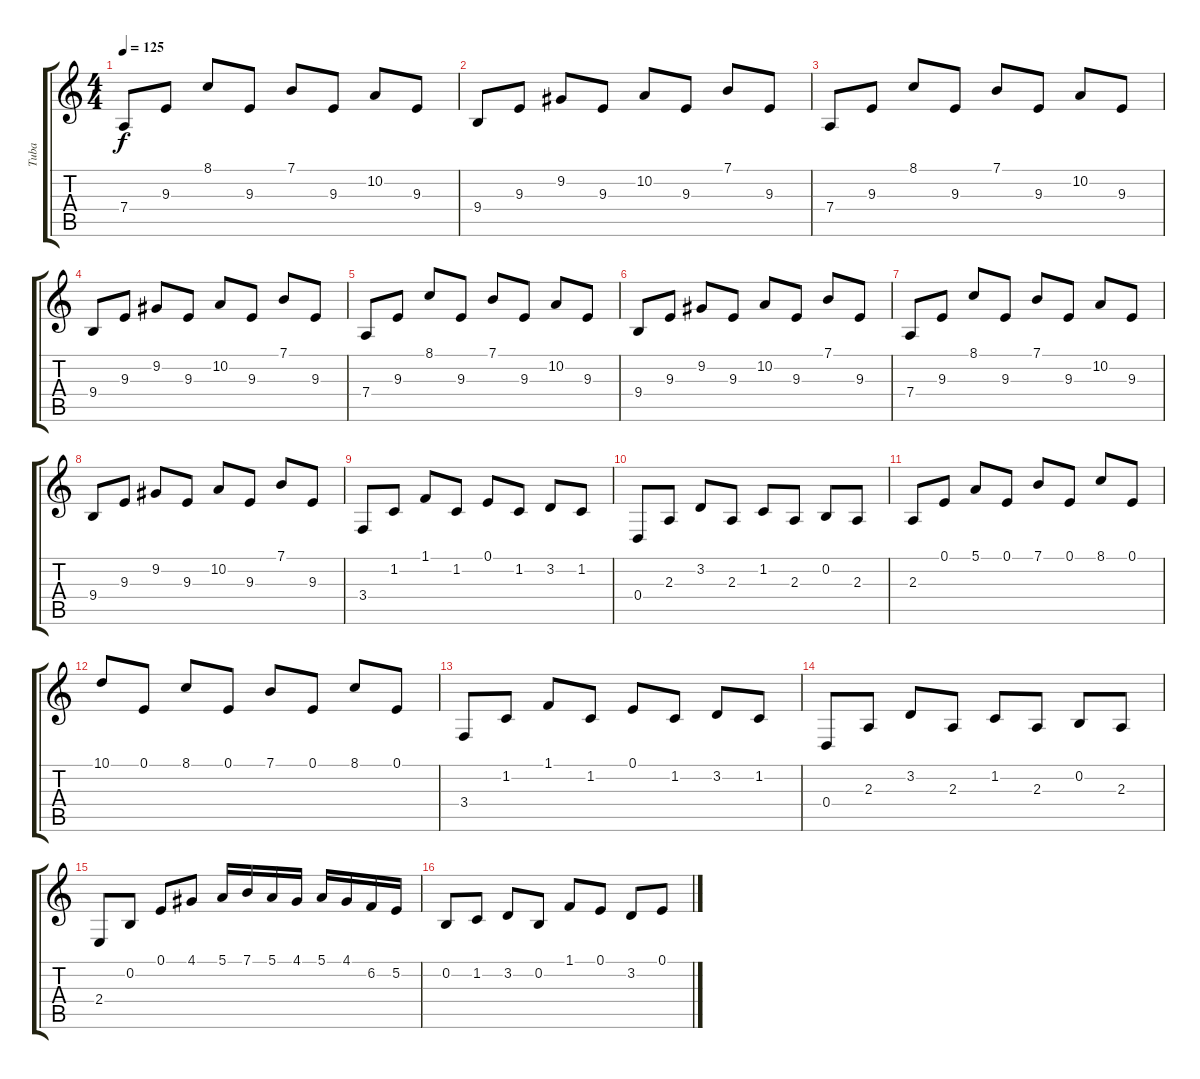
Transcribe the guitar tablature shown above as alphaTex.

\track ("Tuba" "Tuba") {instrument tuba}
\staff {score tabs}
\tuning (E4 B3 G3 D3 A2 E2) {hide}
\ts (4 4)
\tempo 125
\clef g2
\ks c
7.4.8{dy f instrument tuba} 9.3.8 8.1.8 9.3.8 7.1.8 9.3.8 10.2.8 9.3.8 |
9.4.8 9.3.8 9.2.8 9.3.8 10.2.8 9.3.8 7.1.8 9.3.8 |
7.4.8 9.3.8 8.1.8 9.3.8 7.1.8 9.3.8 10.2.8 9.3.8 |
9.4.8 9.3.8 9.2.8 9.3.8 10.2.8 9.3.8 7.1.8 9.3.8 |
7.4.8 9.3.8 8.1.8 9.3.8 7.1.8 9.3.8 10.2.8 9.3.8 |
9.4.8 9.3.8 9.2.8 9.3.8 10.2.8 9.3.8 7.1.8 9.3.8 |
7.4.8 9.3.8 8.1.8 9.3.8 7.1.8 9.3.8 10.2.8 9.3.8 |
9.4.8 9.3.8 9.2.8 9.3.8 10.2.8 9.3.8 7.1.8 9.3.8 |
3.4.8 1.2.8 1.1.8 1.2.8 0.1.8 1.2.8 3.2.8 1.2.8 |
0.4.8 2.3.8 3.2.8 2.3.8 1.2.8 2.3.8 0.2.8 2.3.8 |
2.3.8 0.1.8 5.1.8 0.1.8 7.1.8 0.1.8 8.1.8 0.1.8 |
10.1.8 0.1.8 8.1.8 0.1.8 7.1.8 0.1.8 8.1.8 0.1.8 |
3.4.8 1.2.8 1.1.8 1.2.8 0.1.8 1.2.8 3.2.8 1.2.8 |
0.4.8 2.3.8 3.2.8 2.3.8 1.2.8 2.3.8 0.2.8 2.3.8 |
2.4.8 0.2.8 0.1.8 4.1.8 5.1.16 7.1.16 5.1.16 4.1.16 5.1.16 4.1.16 6.2.16 5.2.16 |
0.2.8 1.2.8 3.2.8 0.2.8 1.1.8 0.1.8 3.2.8 0.1.8
